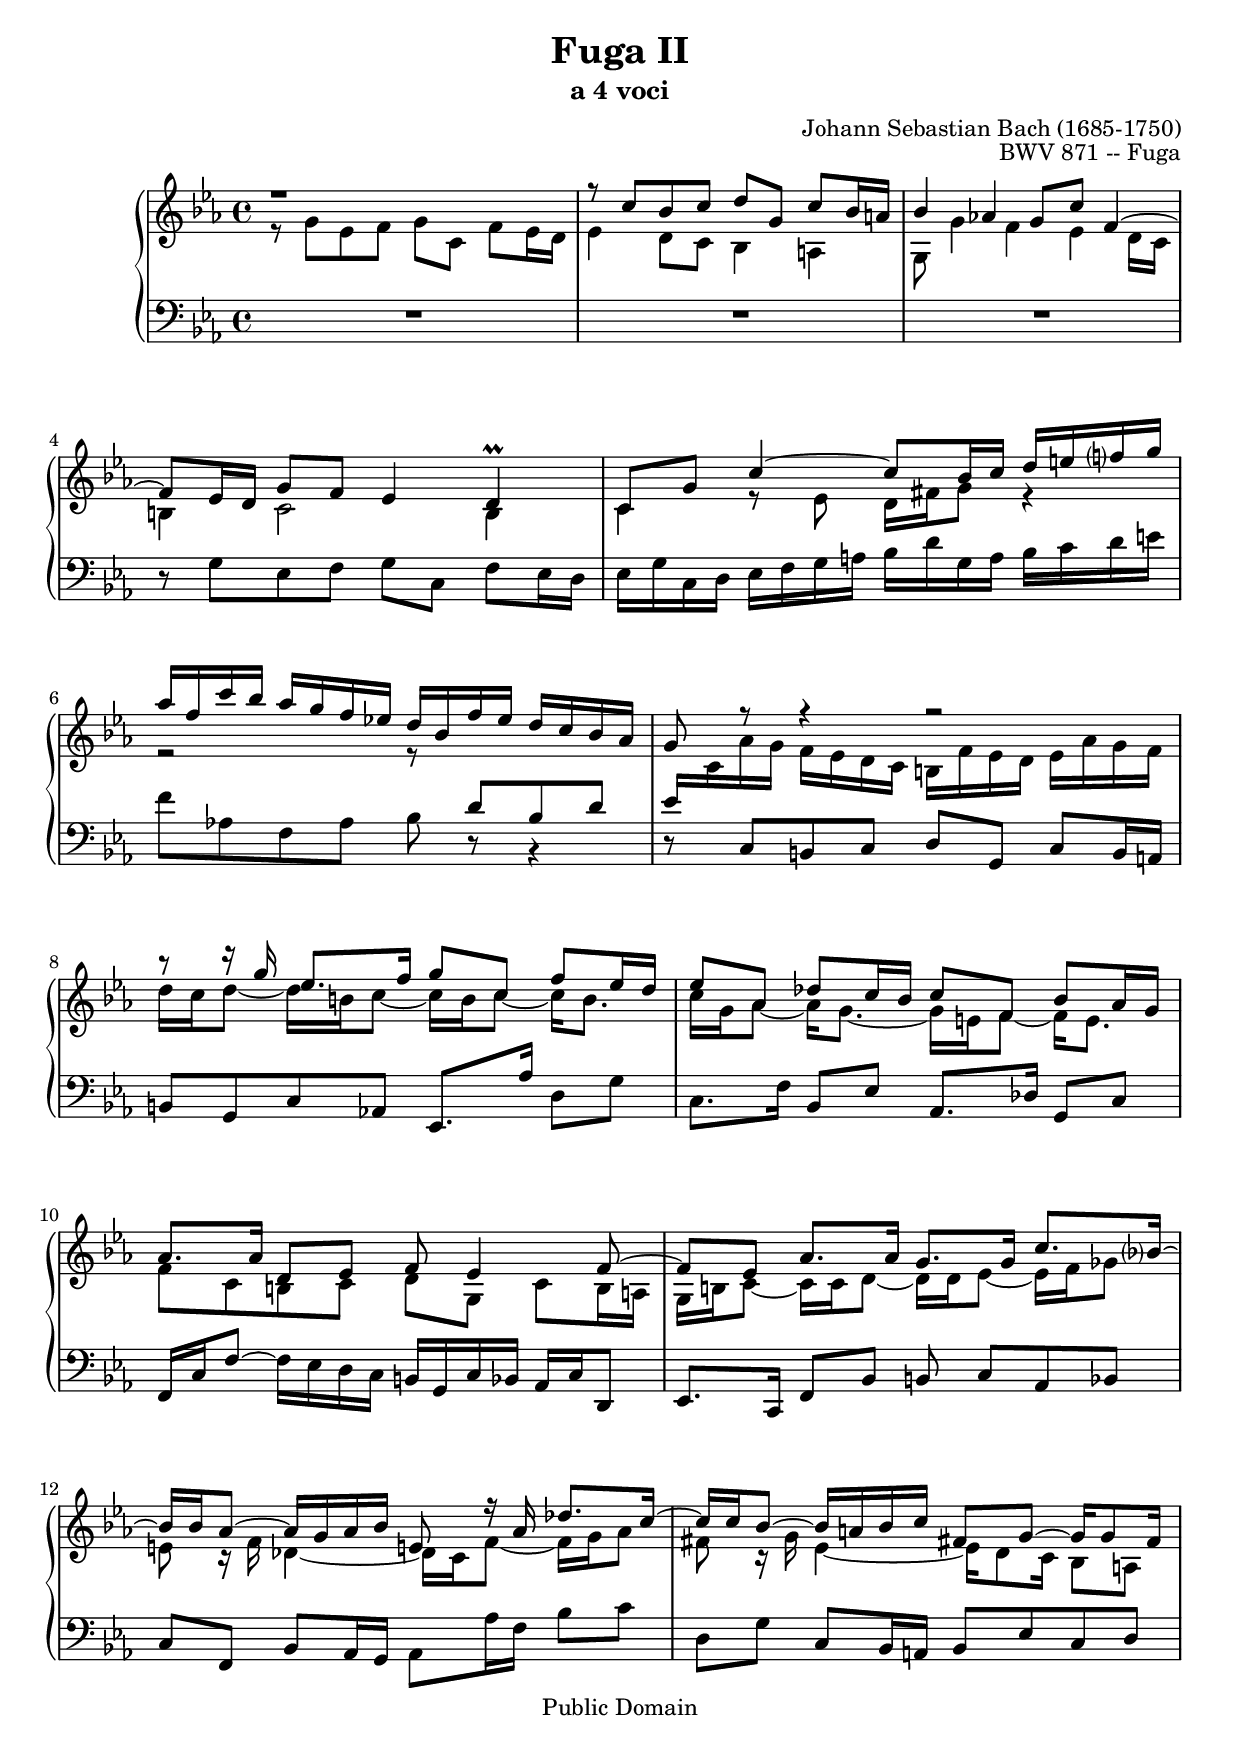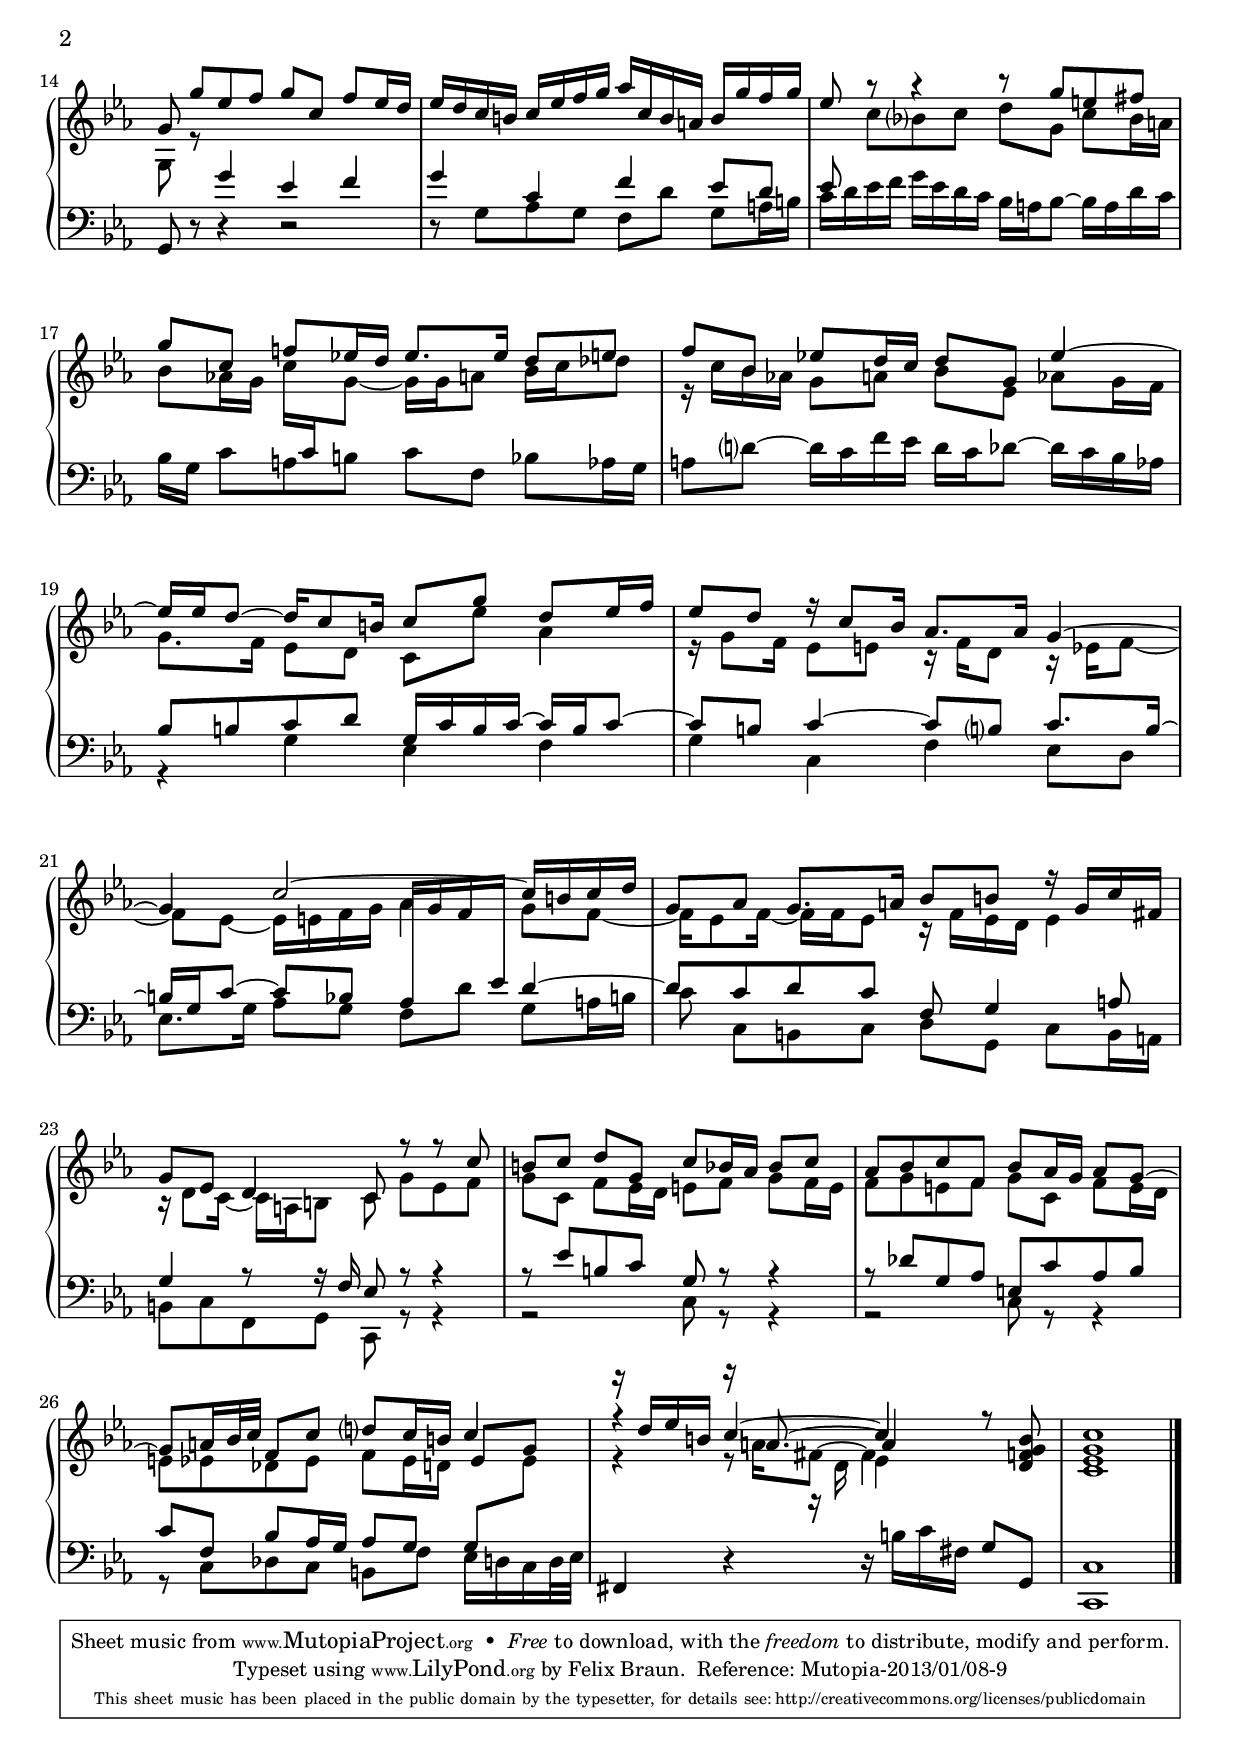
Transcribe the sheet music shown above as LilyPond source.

\header {
  title =       "Fuga II"
  subtitle =    "a 4 voci"
  opus =        "BWV 871 -- Fuga"
  composer =    "Johann Sebastian Bach (1685-1750)"
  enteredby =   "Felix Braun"

  %mutopia headers
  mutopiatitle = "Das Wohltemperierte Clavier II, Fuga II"
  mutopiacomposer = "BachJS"
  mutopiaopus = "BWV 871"
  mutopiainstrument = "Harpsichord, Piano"
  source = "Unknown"
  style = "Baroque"
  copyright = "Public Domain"
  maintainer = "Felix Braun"
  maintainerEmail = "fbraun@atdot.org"

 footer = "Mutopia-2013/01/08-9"
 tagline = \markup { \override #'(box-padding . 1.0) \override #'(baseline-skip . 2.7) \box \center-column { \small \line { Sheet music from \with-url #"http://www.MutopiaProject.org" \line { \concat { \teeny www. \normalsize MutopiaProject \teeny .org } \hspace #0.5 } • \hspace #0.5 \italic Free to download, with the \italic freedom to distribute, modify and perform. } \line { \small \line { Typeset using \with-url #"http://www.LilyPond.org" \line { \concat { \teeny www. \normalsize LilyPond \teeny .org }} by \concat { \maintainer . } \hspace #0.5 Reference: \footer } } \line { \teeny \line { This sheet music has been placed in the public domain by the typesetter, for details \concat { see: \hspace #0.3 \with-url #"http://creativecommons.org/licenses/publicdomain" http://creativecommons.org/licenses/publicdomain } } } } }
}

\version "2.16.1"

\include "deutsch.ly"                 % for correct parsing of note names

global =  {
  \key c \minor
  \time 4/4
}

soprano = \context Voice = "one"  \relative c''
{
	\voiceOne r1 |
	r8  c[ b c]  d[ g,]  c[ b16 a] |
	b4 as!  g8[ c] f,4~ |
	 f8[ es16 d]  g8[ f] es4 d\prall |
	 c8[ g'] c4~  c8[ b16 c]  d[ e f? g] |
%6
	 as[ f c' b]  as[ g f es!]  d[ b f' es]  d[ c b as] |
	g8 r r4 r2 |
	r8 r16 g'  es8.[ f16]  g8[ c,]  f[ es16 d] |
	 es8[ as,]  des[ c16 b]  c8[ f,]  b[ as16 g] |
	 as8.[ as16]  d,8[ es] f es4 f8~ |
%11
	 f[ es]  as8.[ as16]  g8.[ g16]  c8.[ b?16]~ |
	 b[ b as8]~  as16[ g as b] e,!8 r16 as  des8.[ c16]~ |
	 c[ c b8]~  b16[ a b c]  fis,!8[ g]~  g16[ g8 fis16] |
	g8  g'[ es f]  g[ c,]  f[ es16 d] |
	 es[ d c h]  c[ es f g]  as[ c, h a]  h[ g' f g] |
%16
	es8 r r4 r8  g[ e fis] |
	 g[ c,]  f![ es!16 d]  es8.[ es16]  d8[ e] |
	 f[ b,]  es![ d16 c]  d8[ g,] es'4~ |
	 es16[ es d8]~  d16[ c8 h16]  c8[ g']  d[ es16 f] |
	 es8[ d] r16  c8[ b16]  as8.[ as16] g4~ |
%21
	g c2~  c16[ h c d] |
	 g,8[ as]  g8.[ a16]  b8[ h] r16  g[ c fis,] |
	 g8[ es] d4 c8 r r c' |
	 h[ c]  d[ g,]  c[ b16 as]  b8[ c]|
	 as[ b c f,]  b[ as16 g]  as8[ g]~ |
%26
	 g[ a16 b32 c]  f,8[ c']  d?[ c16 h] c4 |
	r16  d[ es h] c4~ c r8 <h g f d>|
	<g c c, es>1 |
}

alto = \context Voice = "two"  \relative c''
{
	\voiceTwo r8  g[ es f]  g[ c,]  f[ es16 d] |
	es4  d8[ c] b4 a |
	g8 g'4 f es  d16[ c] |
	h4 c2 h4 |
	c r8 es  d16[ fis g8] r4 |
%6
	r2 r8 \change Staff=left \voiceOne  d[ b d] |
	 es16[ \change Staff=right \voiceTwo c as' g]  f[ es d c]  h[ f' es d]  es[ as g f] |
	 d'[ c d8]~  d16[ h c8]~  c16[ h c8]~  c16[ h8.] |
	 c16[ g as8]~  as16[ g8.]~  g16[ e f8]~  f16[ e8.] |
	 f8[ c h c]  d[ g,]  c[ h16 a] |
%11
	 g[ h c8]~  c16[ c d8]~  d16[ d es8]~  es16[ f ges8] |
	e r16 f des4~  des16[ c f8]~  f16[ g as8] |
	fis r16 g es4~  es16[ d8 c16]  b8[ a] |
	g r \change Staff=left \voiceOne g'4 es f |
	g c, f  es8[ d] |
%16
	es \change Staff=right \voiceTwo  c'[ b? c]  d[ g,]  c[ b16 a] |
	 b8[ as!16 g]  c[ \change Staff=left \stemUp c,
	\change Staff=right \stemDown g'8]~  g16[ g a8]  b16[ c des8] |
	r16  c16[ b as!]  g8[ a]  b[ es,]  as[ g16 f] |
	 g8.[ f16]  es8[ d]  c[ es'] as,4 |
	r16  g8[ f16]  es8[ e] r16  f16[ d8] r16  es16[ f8]~ |
%21
	 f[ es]~  es16[ e f g] as4  g8[ f]~ |
	 f16[ es8 f16]~  f[ f es8] r16  f[ es d] es4 |
	r16  d8[ c16]~  c[ a h8] c  g'[ es f] |
	 g[ c,]  f[ es16 d]  e8[ f]  g[ f16 e] |
	 f8[ g e f]  g[ c,]  f[ e16 d] |
%26
	 e8[ es des es]  f[ es16 d] \voiceThree es8[ g] |
	r4 r16 <<{\voiceFour\tieUp a[ fis8] ~ fis4} \\ {\voiceThree a8. ~ a4}>>
	s4 }

tenor = \context Voice = "three"  \relative c'
{
	R1*3 |
	r8  g[ es f]  g[ c,]  f[ es16 d] |
	 es[ g c, d]  es[ f g a]  b[ d g, a]  b[ c d e] |
%6
	 f8[ as,! f as] b r r4 |
	r8  c,[ h c]  d[ g,]  c[ h16 a] |
	 h8[ g c as!]  es8.[ as'16]  d,8[ g] |
	 c,8.[ f16]  b,8[ es]  as,8.[ des16]  g,8[ c] |
	 f,16[ c' f8]~  f16[ es d c]  h[ g c b]  as[ c d,8]
%11
	 es8.[ c16]  f8[ b] h  c[ as b] |
	 c[ f,]  b[ as16 g]  as8[ as'16 f]  b8[ c] |
	 d,[ g]  c,[ b16 a]  b8[ es c d] |
	g, r r4 r2 |
	r8  g'[ as g]  f[ d']  g,[ a16 h] |
%16
	 c[ d es f]  g[ es d c]  b[ a b8]~  b16[ a d c] |
	 b[ g]  c8[ a h]  c[ f,]  b[ as16 g] |
	 a8[ d?]~  d16[ c f es]  d[ c des8]~  des16[ c b as] |
	 \voiceThree b8[  h c d]  g,16[ c h c]~  c[ h c8]~ |
	 c[ h] c4~  c8[ h?]  c8.[ h16]~ |
%21
	 h[ g c8]~  c[ b]  as16[ \change Staff=right g' f
	\change Staff=left es] d4~ |
	 d8[ c d c] f, g4 a8 |
	g4 r8 r16 f es8 r8 r4 |
	r8  es'[ h c] g r r4 |
	r8  des'[ g, as]  e[ c' as b] |
%26
	 c[ f,]  b[ as16 g]  as8[ g]  g[ \change Staff=right \voiceTwo es']
	| r4 r8 r16 d es4}

bass = \context Voice = "four"  \relative c'
{
	\voiceFour
	s1*18 |
	r4 g es f |
	g c, f  es8[ d] |
%21
	 es8.[ g16]  as8[ g]  f[ d']  g,[ a16 h] |
	c8  c,[ h c]  d[ g,]  c[ h16 a] |
	 h8[ c f, g] c, r r4 |
	r2 c'8 r r4 |
	r2 c8 r r4 |
	r8  c[ des c]  h[ f']  es16[ d c d32 es] |
	\oneVoice fis,4 r r16  h'[ c fis,]  g8[ g,] |
	<c c,>1
}

\score {
    \context PianoStaff <<
	\context Staff = "right" <<
	    \global \clef violin
	    \soprano
	    \alto
	>>
	\context Staff = "left" <<
	    \global \clef bass
	    \tenor
	    { \bass \bar "|." | }	>>
    >>

    \layout{}
    
  \midi {
    \tempo 4 = 58
    }


}
